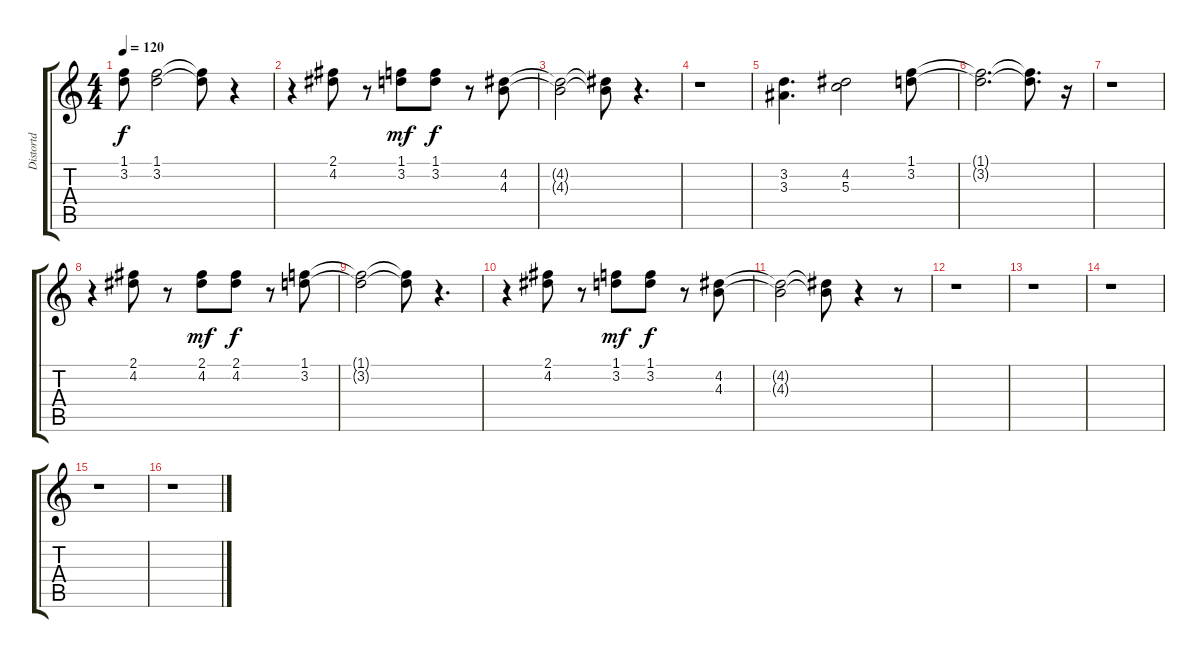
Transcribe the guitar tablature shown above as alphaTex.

\track ("Distortd" "Distortd") {instrument distortionguitar}
\staff {score tabs}
\tuning (E4 B3 G3 D3 A2 E2) {hide}
\ts (4 4)
\tempo 120
\clef g2
\ks c
(1.1{t} 3.2{t}).8{dy f} (1.1 3.2).2 (1.1{t} 3.2{t}).8 r.4 |
r.4 (2.1 4.2).8 r.8 (1.1 3.2).8{dy mf} (1.1 3.2).8{dy f} r.8 (4.2 4.3).8 |
(4.2{t} 4.3{t}).2 (4.2{t} 4.3{t}).8 r.4{d} |
r.1 |
(3.2 3.3).4{d} (4.2 5.3).2 (1.1 3.2).8 |
(1.1{t} 3.2{t}).2{d} (1.1{t} 3.2{t}).8{d} r.16 |
r.1 |
r.4 (2.1 4.2).8 r.8 (2.1 4.2).8{dy mf} (2.1 4.2).8{dy f} r.8 (1.1 3.2).8 |
(1.1{t} 3.2{t}).2 (1.1{t} 3.2{t}).8 r.4{d} |
r.4 (2.1 4.2).8 r.8 (1.1 3.2).8{dy mf} (1.1 3.2).8{dy f} r.8 (4.2 4.3).8 |
(4.2{t} 4.3{t}).2 (4.2{t} 4.3{t}).8 r.4 r.8 |
r.1 |
r.1 |
r.1 |
r.1 |
r.1
